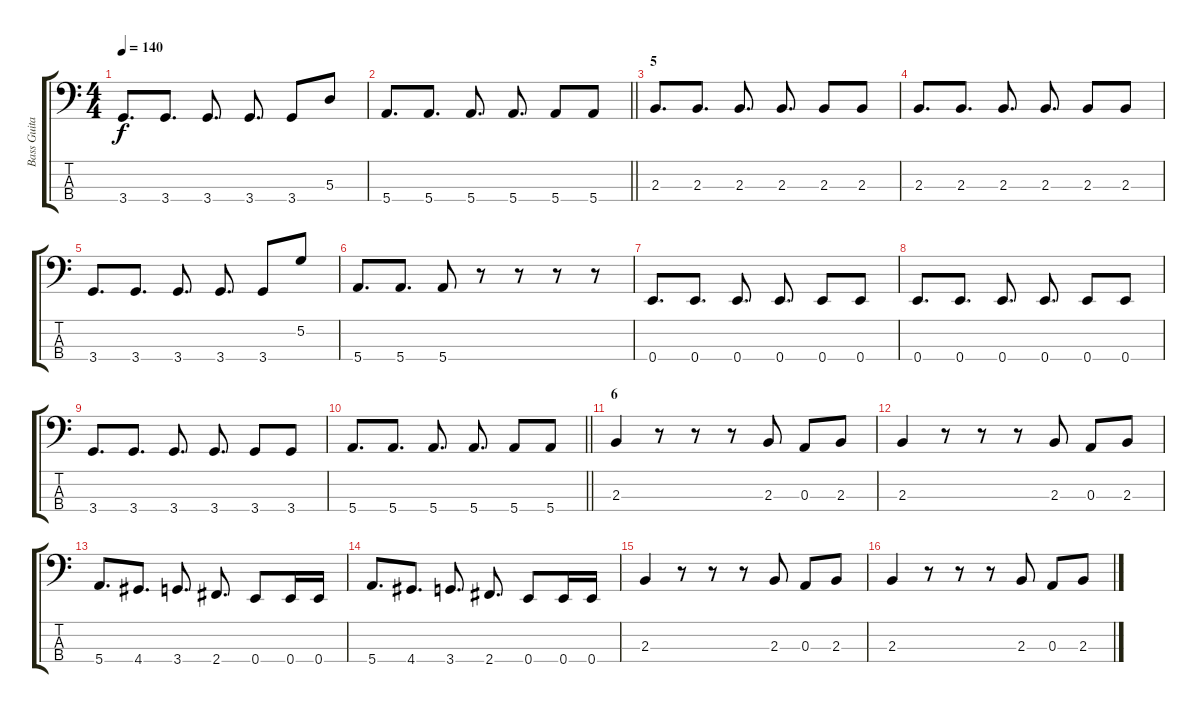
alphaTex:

\track ("Bass Guitar" "Bass Guita") {instrument electricbassfinger}
\staff {score tabs}
\tuning (G2 D2 A1 E1) {hide}
\ts (4 4)
\tempo 140
\clef f4
\ks c
3.4.8{d dy f} 3.4.8{d} 3.4.8{d} 3.4.8{d} 3.4.8 5.3.8 |
\barLineRight lightlight
5.4.8{d} 5.4.8{d} 5.4.8{d} 5.4.8{d} 5.4.8 5.4.8 |
\section ("" "5")
2.3.8{d} 2.3.8{d} 2.3.8{d} 2.3.8{d} 2.3.8 2.3.8 |
2.3.8{d} 2.3.8{d} 2.3.8{d} 2.3.8{d} 2.3.8 2.3.8 |
3.4.8{d} 3.4.8{d} 3.4.8{d} 3.4.8{d} 3.4.8 5.2.8 |
5.4.8{d} 5.4.8{d} 5.4.8 r.8 r.8 r.8 r.8 |
0.4.8{d} 0.4.8{d} 0.4.8{d} 0.4.8{d} 0.4.8 0.4.8 |
0.4.8{d} 0.4.8{d} 0.4.8{d} 0.4.8{d} 0.4.8 0.4.8 |
3.4.8{d} 3.4.8{d} 3.4.8{d} 3.4.8{d} 3.4.8 3.4.8 |
\barLineRight lightlight
5.4.8{d} 5.4.8{d} 5.4.8{d} 5.4.8{d} 5.4.8 5.4.8 |
\section ("" "6")
2.3.4 r.8 r.8 r.8 2.3.8 0.3.8 2.3.8 |
2.3.4 r.8 r.8 r.8 2.3.8 0.3.8 2.3.8 |
5.4.8{d} 4.4.8{d} 3.4.8{d} 2.4.8{d} 0.4.8 0.4.16 0.4.16 |
5.4.8{d} 4.4.8{d} 3.4.8{d} 2.4.8{d} 0.4.8 0.4.16 0.4.16 |
2.3.4 r.8 r.8 r.8 2.3.8 0.3.8 2.3.8 |
2.3.4 r.8 r.8 r.8 2.3.8 0.3.8 2.3.8
